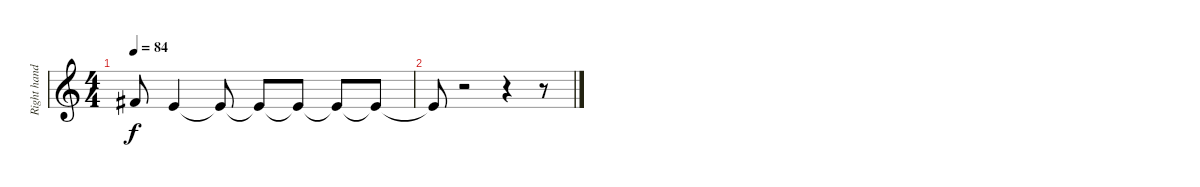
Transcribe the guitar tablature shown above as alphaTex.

\track ("Right hand" "Right hand") {instrument brightacousticpiano}
\staff {score}
\tuning (E4 B3 G3 D3 A2 E2) {hide}
\ts (4 4)
\tempo 84
\clef g2
\ks c
2.1.8{dy f} 0.1.4 0.1{t}.8 0.1{t}.8 0.1{t}.8 0.1{t}.8 0.1{t}.8 |
0.1{t}.8 r.2 r.4 r.8
